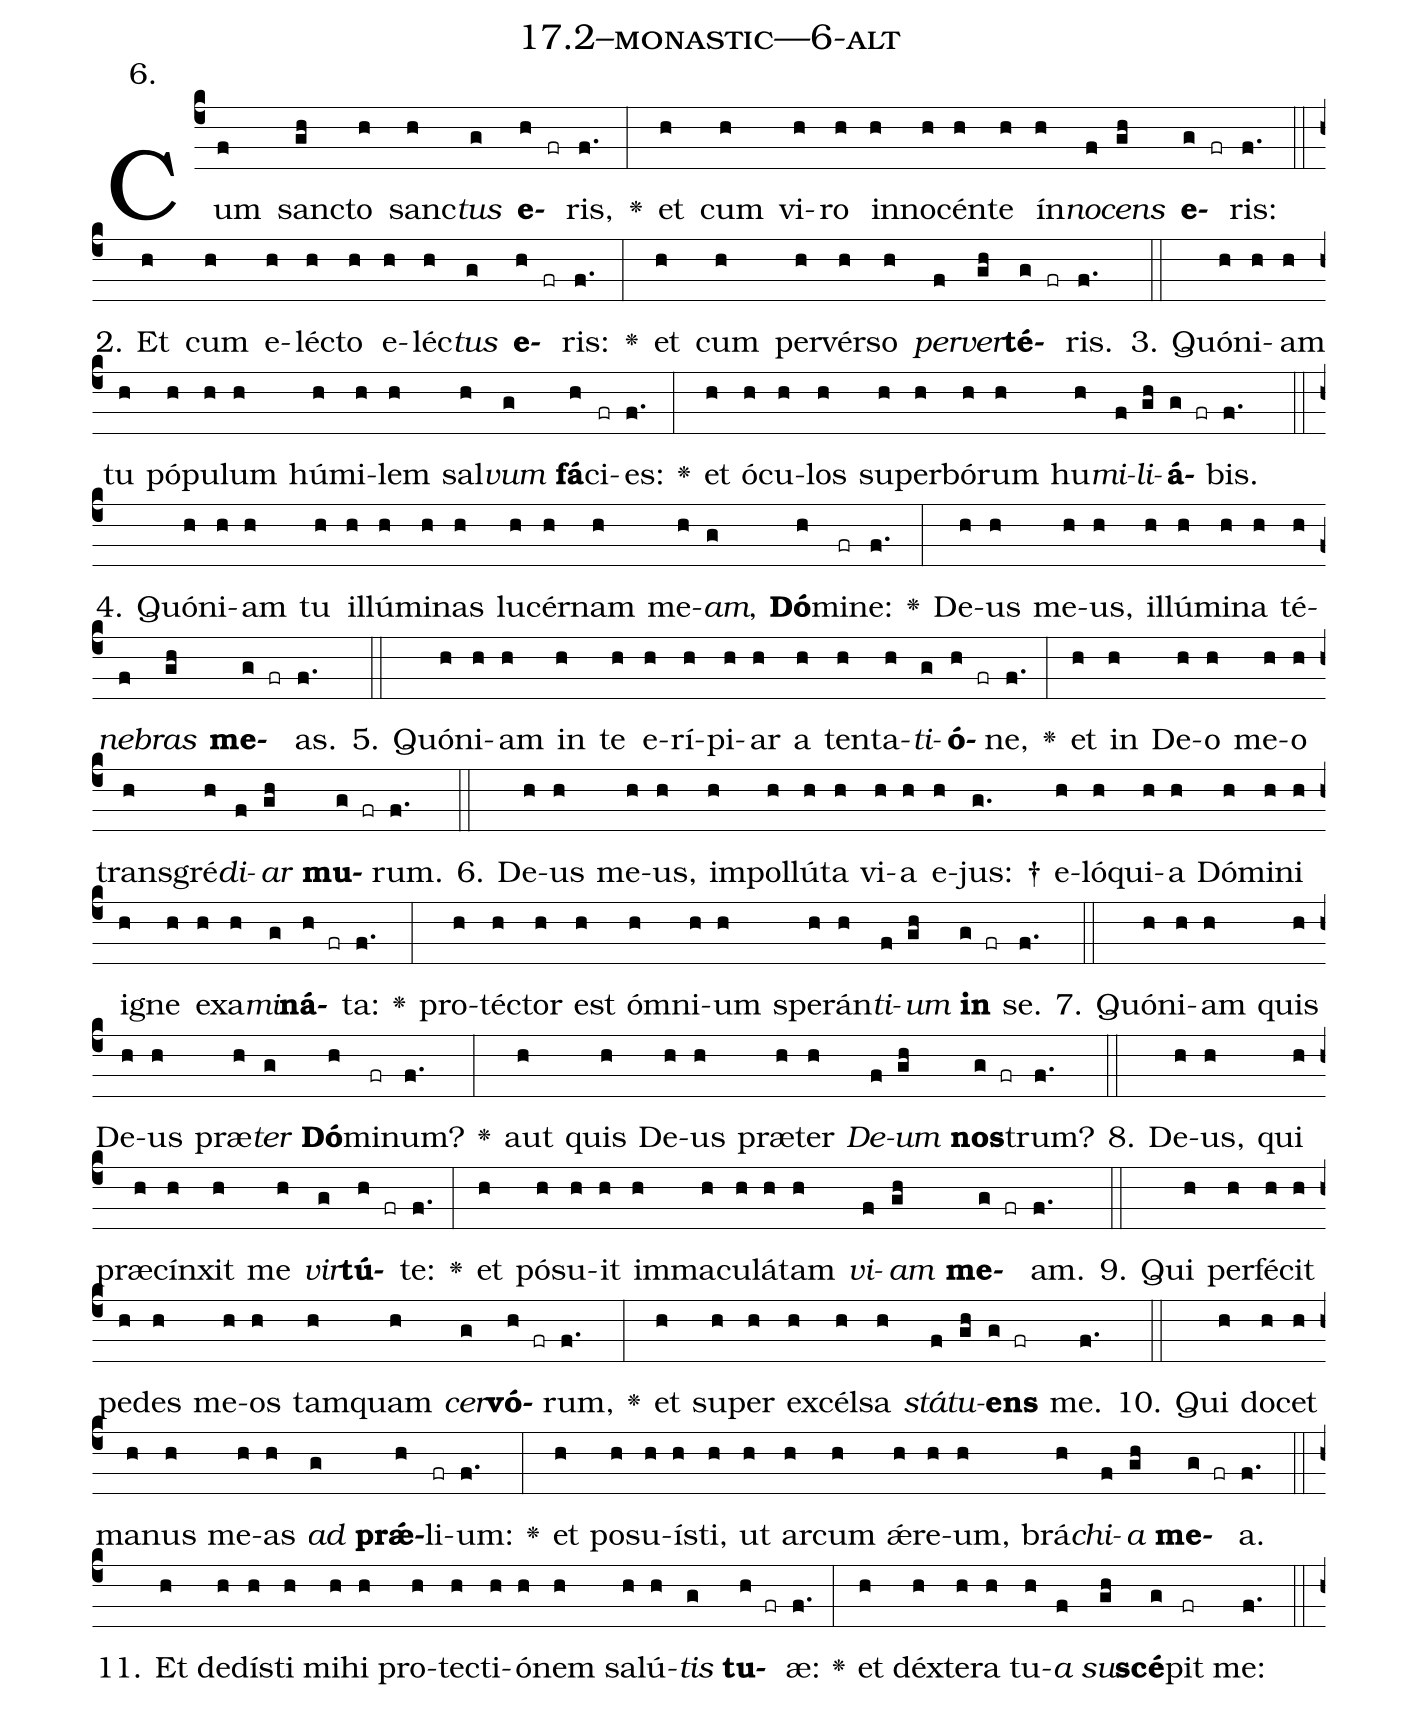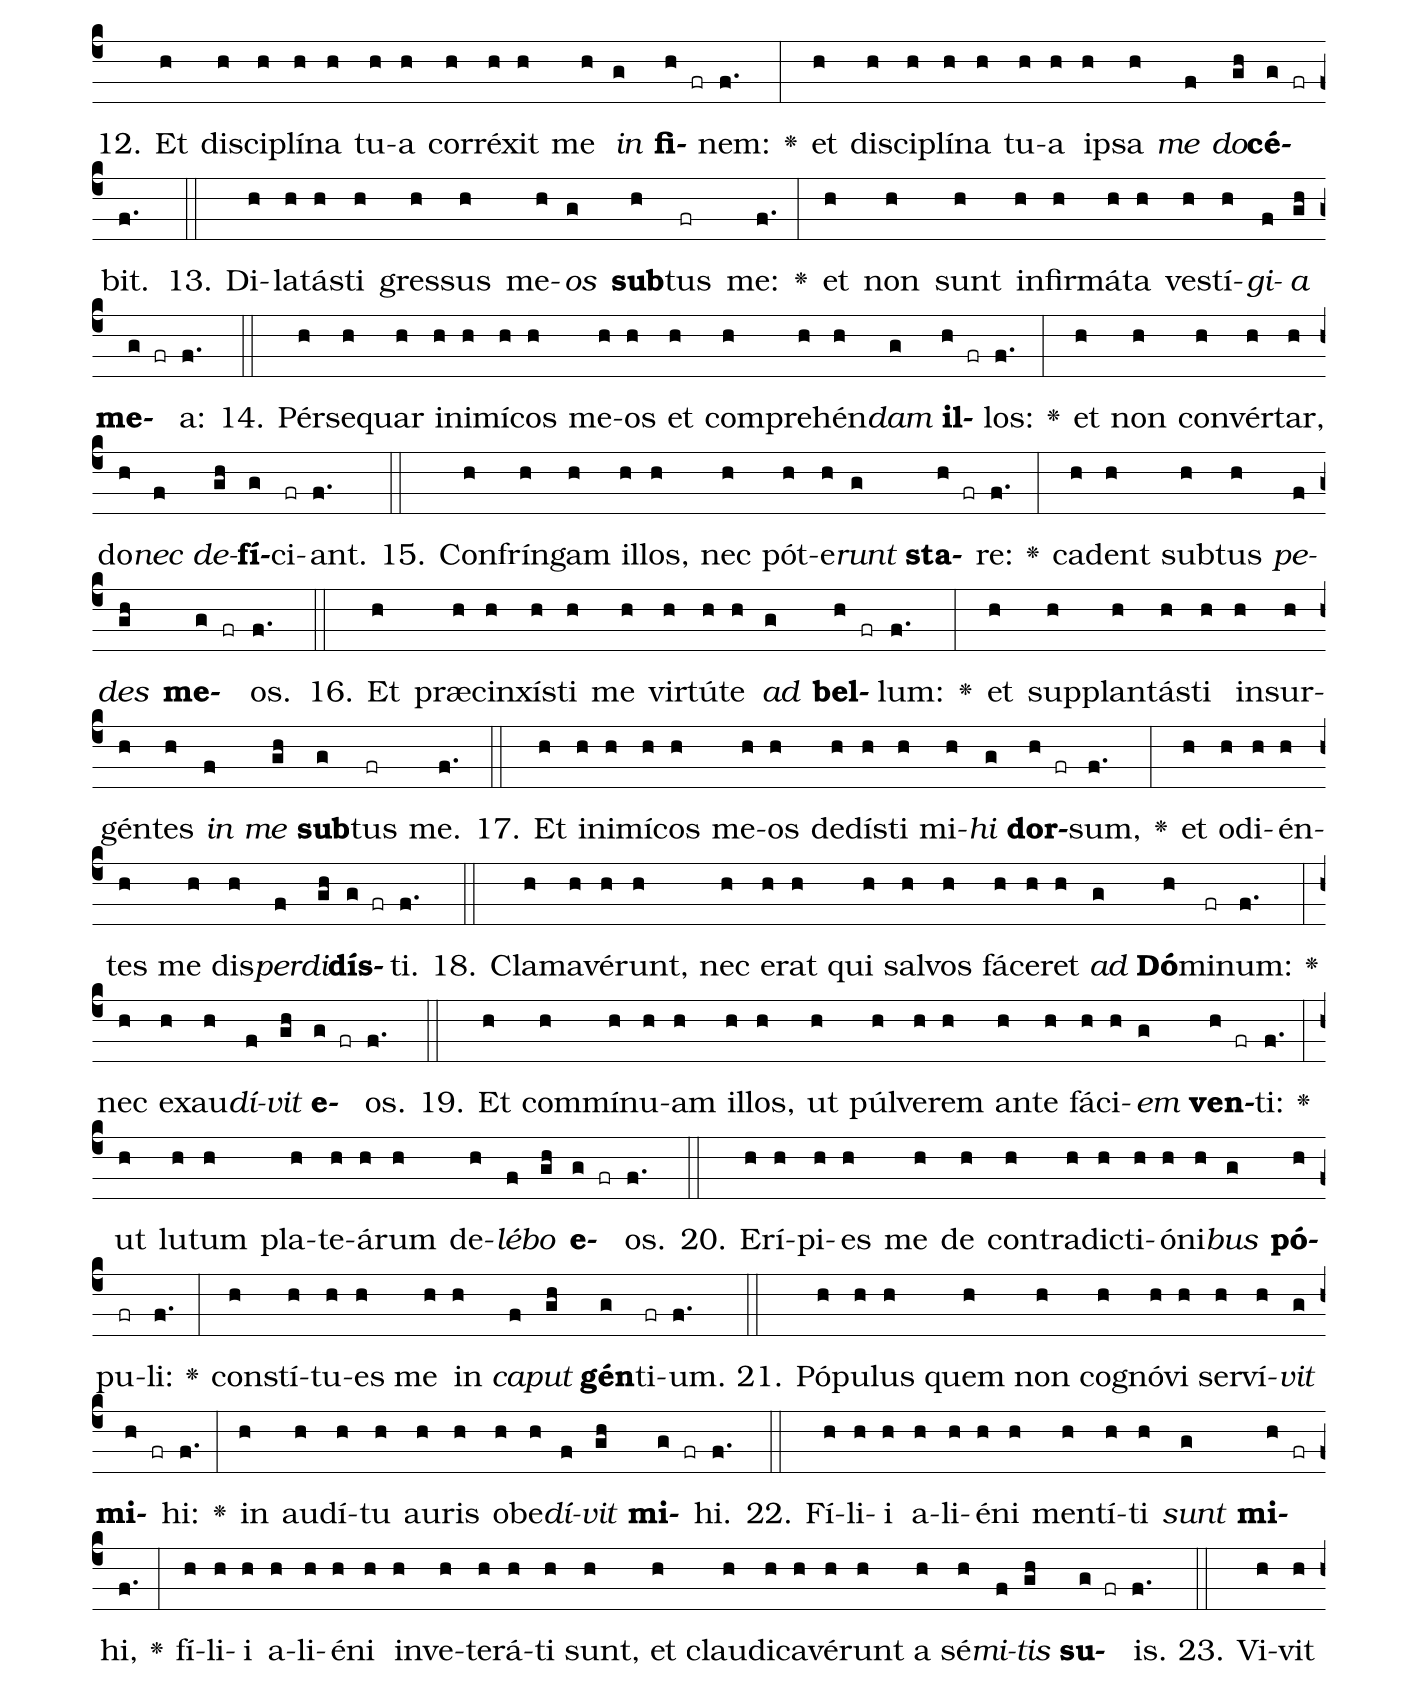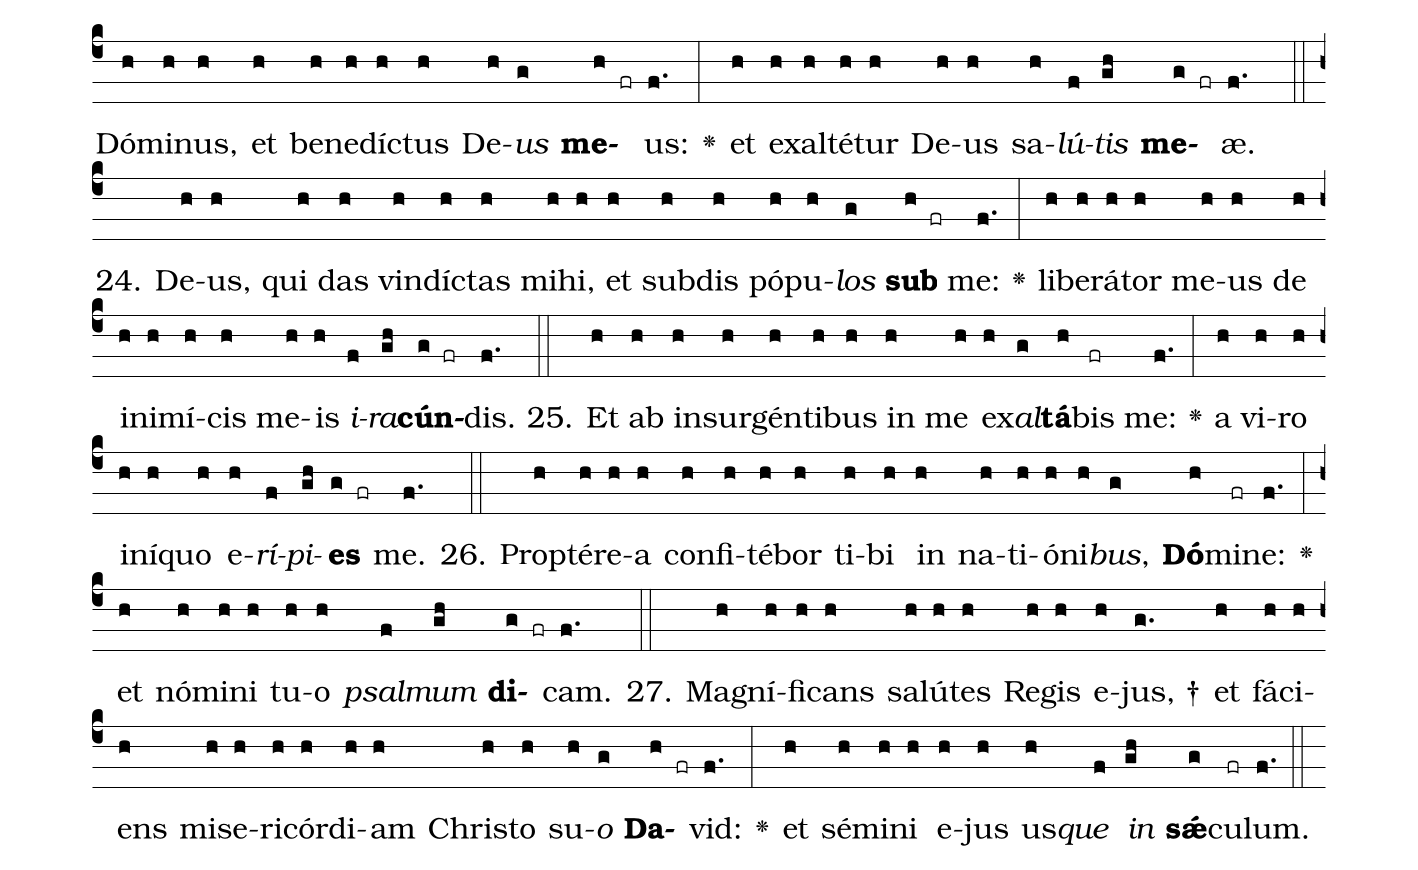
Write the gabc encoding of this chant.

name: 17.2--monastic---6-alt;
annotation: 6.;
%%
(c4)Cum(f) sanc(gh)to(h) sanc(h)<i>tus</i>(g) <b>e</b>(h fr)ris,(f.) <v>\greheightstar</v>(:) et(h) cum(h) vi(h)ro(h) in(h)no(h)cén(h)te(h) ín(h)<i>no</i>(f)<i>cens</i>(gh) <b>e</b>(g fr)ris:(f.) (::)
2. Et(h) cum(h) e(h)léc(h)to(h) e(h)léc(h)<i>tus</i>(g) <b>e</b>(h fr)ris:(f.) <v>\greheightstar</v>(:) et(h) cum(h) per(h)vér(h)so(h) <i>per</i>(f)<i>ver</i>(gh)<b>té</b>(g fr)ris.(f.) (::)
3. Quón(h)i(h)am(h) tu(h) pó(h)pu(h)lum(h) hú(h)mi(h)lem(h) sal(h)<i>vum</i>(g) <b>fá</b>(h)ci(fr)es:(f.) <v>\greheightstar</v>(:) et(h) ó(h)cu(h)los(h) su(h)per(h)bó(h)rum(h) hu(h)<i>mi</i>(f)<i>li</i>(gh)<b>á</b>(g fr)bis.(f.) (::)
4. Quón(h)i(h)am(h) tu(h) il(h)lú(h)mi(h)nas(h) lu(h)cér(h)nam(h) me(h)<i>am</i>,(g) <b>Dó</b>(h)mi(fr)ne:(f.) <v>\greheightstar</v>(:) De(h)us(h) me(h)us,(h) il(h)lú(h)mi(h)na(h) té(h)<i>ne</i>(f)<i>bras</i>(gh) <b>me</b>(g fr)as.(f.) (::)
5. Quón(h)i(h)am(h) in(h) te(h) e(h)rí(h)pi(h)ar(h) a(h) ten(h)ta(h)<i>ti</i>(g)<b>ó</b>(h fr)ne,(f.) <v>\greheightstar</v>(:) et(h) in(h) De(h)o(h) me(h)o(h) trans(h)gré(h)<i>di</i>(f)<i>ar</i>(gh) <b>mu</b>(g fr)rum.(f.) (::)
6. De(h)us(h) me(h)us,(h) im(h)pol(h)lú(h)ta(h) vi(h)a(h) e(h)jus: †(g.) e(h)ló(h)qui(h)a(h) Dó(h)mi(h)ni(h) i(h)gne(h) ex(h)a(h)<i>mi</i>(g)<b>ná</b>(h fr)ta:(f.) <v>\greheightstar</v>(:) pro(h)téc(h)tor(h) est(h) óm(h)ni(h)um(h) spe(h)rán(h)<i>ti</i>(f)<i>um</i>(gh) <b>in</b>(g fr) se.(f.) (::)
7. Quón(h)i(h)am(h) quis(h) De(h)us(h) præ(h)<i>ter</i>(g) <b>Dó</b>(h)mi(fr)num?(f.) <v>\greheightstar</v>(:) aut(h) quis(h) De(h)us(h) præ(h)ter(h) <i>De</i>(f)<i>um</i>(gh) <b>nos</b>(g fr)trum?(f.) (::)
8. De(h)us,(h) qui(h) præ(h)cín(h)xit(h) me(h) <i>vir</i>(g)<b>tú</b>(h fr)te:(f.) <v>\greheightstar</v>(:) et(h) pó(h)su(h)it(h) im(h)ma(h)cu(h)lá(h)tam(h) <i>vi</i>(f)<i>am</i>(gh) <b>me</b>(g fr)am.(f.) (::)
9. Qui(h) per(h)fé(h)cit(h) pe(h)des(h) me(h)os(h) tam(h)quam(h) <i>cer</i>(g)<b>vó</b>(h fr)rum,(f.) <v>\greheightstar</v>(:) et(h) su(h)per(h) ex(h)cél(h)sa(h) <i>stá</i>(f)<i>tu</i>(gh)<b>ens</b>(g fr) me.(f.) (::)
10. Qui(h) do(h)cet(h) ma(h)nus(h) me(h)as(h) <i>ad</i>(g) <b>prǽ</b>(h)li(fr)um:(f.) <v>\greheightstar</v>(:) et(h) po(h)su(h)ís(h)ti,(h) ut(h) ar(h)cum(h) ǽ(h)re(h)um,(h) brá(h)<i>chi</i>(f)<i>a</i>(gh) <b>me</b>(g fr)a.(f.) (::)
11. Et(h) de(h)dís(h)ti(h) mi(h)hi(h) pro(h)tec(h)ti(h)ó(h)nem(h) sa(h)lú(h)<i>tis</i>(g) <b>tu</b>(h fr)æ:(f.) <v>\greheightstar</v>(:) et(h) déx(h)te(h)ra(h) tu(h)<i>a</i>(f) <i>su</i>(gh)<b>scé</b>(g)pit(fr) me:(f.) (::)
12. Et(h) di(h)sci(h)plí(h)na(h) tu(h)a(h) cor(h)ré(h)xit(h) me(h) <i>in</i>(g) <b>fi</b>(h fr)nem:(f.) <v>\greheightstar</v>(:) et(h) di(h)sci(h)plí(h)na(h) tu(h)a(h) ip(h)sa(h) <i>me</i>(f) <i>do</i>(gh)<b>cé</b>(g fr)bit.(f.) (::)
13. Di(h)la(h)tás(h)ti(h) gres(h)sus(h) me(h)<i>os</i>(g) <b>sub</b>(h)tus(fr) me:(f.) <v>\greheightstar</v>(:) et(h) non(h) sunt(h) in(h)fir(h)má(h)ta(h) ves(h)tí(h)<i>gi</i>(f)<i>a</i>(gh) <b>me</b>(g fr)a:(f.) (::)
14. Pér(h)se(h)quar(h) in(h)i(h)mí(h)cos(h) me(h)os(h) et(h) com(h)pre(h)hén(h)<i>dam</i>(g) <b>il</b>(h fr)los:(f.) <v>\greheightstar</v>(:) et(h) non(h) con(h)vér(h)tar,(h) do(h)<i>nec</i>(f) <i>de</i>(gh)<b>fí</b>(g)ci(fr)ant.(f.) (::)
15. Con(h)frín(h)gam(h) il(h)los,(h) nec(h) pót(h)e(h)<i>runt</i>(g) <b>sta</b>(h fr)re:(f.) <v>\greheightstar</v>(:) ca(h)dent(h) sub(h)tus(h) <i>pe</i>(f)<i>des</i>(gh) <b>me</b>(g fr)os.(f.) (::)
16. Et(h) præ(h)cin(h)xís(h)ti(h) me(h) vir(h)tú(h)te(h) <i>ad</i>(g) <b>bel</b>(h fr)lum:(f.) <v>\greheightstar</v>(:) et(h) sup(h)plan(h)tás(h)ti(h) in(h)sur(h)gén(h)tes(h) <i>in</i>(f) <i>me</i>(gh) <b>sub</b>(g)tus(fr) me.(f.) (::)
17. Et(h) in(h)i(h)mí(h)cos(h) me(h)os(h) de(h)dís(h)ti(h) mi(h)<i>hi</i>(g) <b>dor</b>(h fr)sum,(f.) <v>\greheightstar</v>(:) et(h) o(h)di(h)én(h)tes(h) me(h) dis(h)<i>per</i>(f)<i>di</i>(gh)<b>dís</b>(g fr)ti.(f.) (::)
18. Cla(h)ma(h)vé(h)runt,(h) nec(h) e(h)rat(h) qui(h) sal(h)vos(h) fá(h)ce(h)ret(h) <i>ad</i>(g) <b>Dó</b>(h)mi(fr)num:(f.) <v>\greheightstar</v>(:) nec(h) ex(h)au(h)<i>dí</i>(f)<i>vit</i>(gh) <b>e</b>(g fr)os.(f.) (::)
19. Et(h) com(h)mí(h)nu(h)am(h) il(h)los,(h) ut(h) púl(h)ve(h)rem(h) an(h)te(h) fá(h)ci(h)<i>em</i>(g) <b>ven</b>(h fr)ti:(f.) <v>\greheightstar</v>(:) ut(h) lu(h)tum(h) pla(h)te(h)á(h)rum(h) de(h)<i>lé</i>(f)<i>bo</i>(gh) <b>e</b>(g fr)os.(f.) (::)
20. E(h)rí(h)pi(h)es(h) me(h) de(h) con(h)tra(h)dic(h)ti(h)ó(h)ni(h)<i>bus</i>(g) <b>pó</b>(h)pu(fr)li:(f.) <v>\greheightstar</v>(:) con(h)stí(h)tu(h)es(h) me(h) in(h) <i>ca</i>(f)<i>put</i>(gh) <b>gén</b>(g)ti(fr)um.(f.) (::)
21. Pó(h)pu(h)lus(h) quem(h) non(h) co(h)gnó(h)vi(h) ser(h)ví(h)<i>vit</i>(g) <b>mi</b>(h fr)hi:(f.) <v>\greheightstar</v>(:) in(h) au(h)dí(h)tu(h) au(h)ris(h) ob(h)e(h)<i>dí</i>(f)<i>vit</i>(gh) <b>mi</b>(g fr)hi.(f.) (::)
22. Fí(h)li(h)i(h) a(h)li(h)é(h)ni(h) men(h)tí(h)ti(h) <i>sunt</i>(g) <b>mi</b>(h fr)hi,(f.) <v>\greheightstar</v>(:) fí(h)li(h)i(h) a(h)li(h)é(h)ni(h) in(h)ve(h)te(h)rá(h)ti(h) sunt,(h) et(h) clau(h)di(h)ca(h)vé(h)runt(h) a(h) sé(h)<i>mi</i>(f)<i>tis</i>(gh) <b>su</b>(g fr)is.(f.) (::)
23. Vi(h)vit(h) Dó(h)mi(h)nus,(h) et(h) be(h)ne(h)díc(h)tus(h) De(h)<i>us</i>(g) <b>me</b>(h fr)us:(f.) <v>\greheightstar</v>(:) et(h) ex(h)al(h)té(h)tur(h) De(h)us(h) sa(h)<i>lú</i>(f)<i>tis</i>(gh) <b>me</b>(g fr)æ.(f.) (::)
24. De(h)us,(h) qui(h) das(h) vin(h)díc(h)tas(h) mi(h)hi,(h) et(h) sub(h)dis(h) pó(h)pu(h)<i>los</i>(g) <b>sub</b>(h fr) me:(f.) <v>\greheightstar</v>(:) li(h)be(h)rá(h)tor(h) me(h)us(h) de(h) in(h)i(h)mí(h)cis(h) me(h)is(h) <i>i</i>(f)<i>ra</i>(gh)<b>cún</b>(g fr)dis.(f.) (::)
25. Et(h) ab(h) in(h)sur(h)gén(h)ti(h)bus(h) in(h) me(h) ex(h)<i>al</i>(g)<b>tá</b>(h)bis(fr) me:(f.) <v>\greheightstar</v>(:) a(h) vi(h)ro(h) in(h)í(h)quo(h) e(h)<i>rí</i>(f)<i>pi</i>(gh)<b>es</b>(g fr) me.(f.) (::)
26. Prop(h)tér(h)e(h)a(h) con(h)fi(h)té(h)bor(h) ti(h)bi(h) in(h) na(h)ti(h)ó(h)ni(h)<i>bus</i>,(g) <b>Dó</b>(h)mi(fr)ne:(f.) <v>\greheightstar</v>(:) et(h) nó(h)mi(h)ni(h) tu(h)o(h) <i>psal</i>(f)<i>mum</i>(gh) <b>di</b>(g fr)cam.(f.) (::)
27. Ma(h)gní(h)fi(h)cans(h) sa(h)lú(h)tes(h) Re(h)gis(h) e(h)jus, †(g.) et(h) fá(h)ci(h)ens(h) mi(h)se(h)ri(h)cór(h)di(h)am(h) Chris(h)to(h) su(h)<i>o</i>(g) <b>Da</b>(h fr)vid:(f.) <v>\greheightstar</v>(:) et(h) sé(h)mi(h)ni(h) e(h)jus(h) us(h)<i>que</i>(f) <i>in</i>(gh) <b>sǽ</b>(g)cu(fr)lum.(f.) (::)
